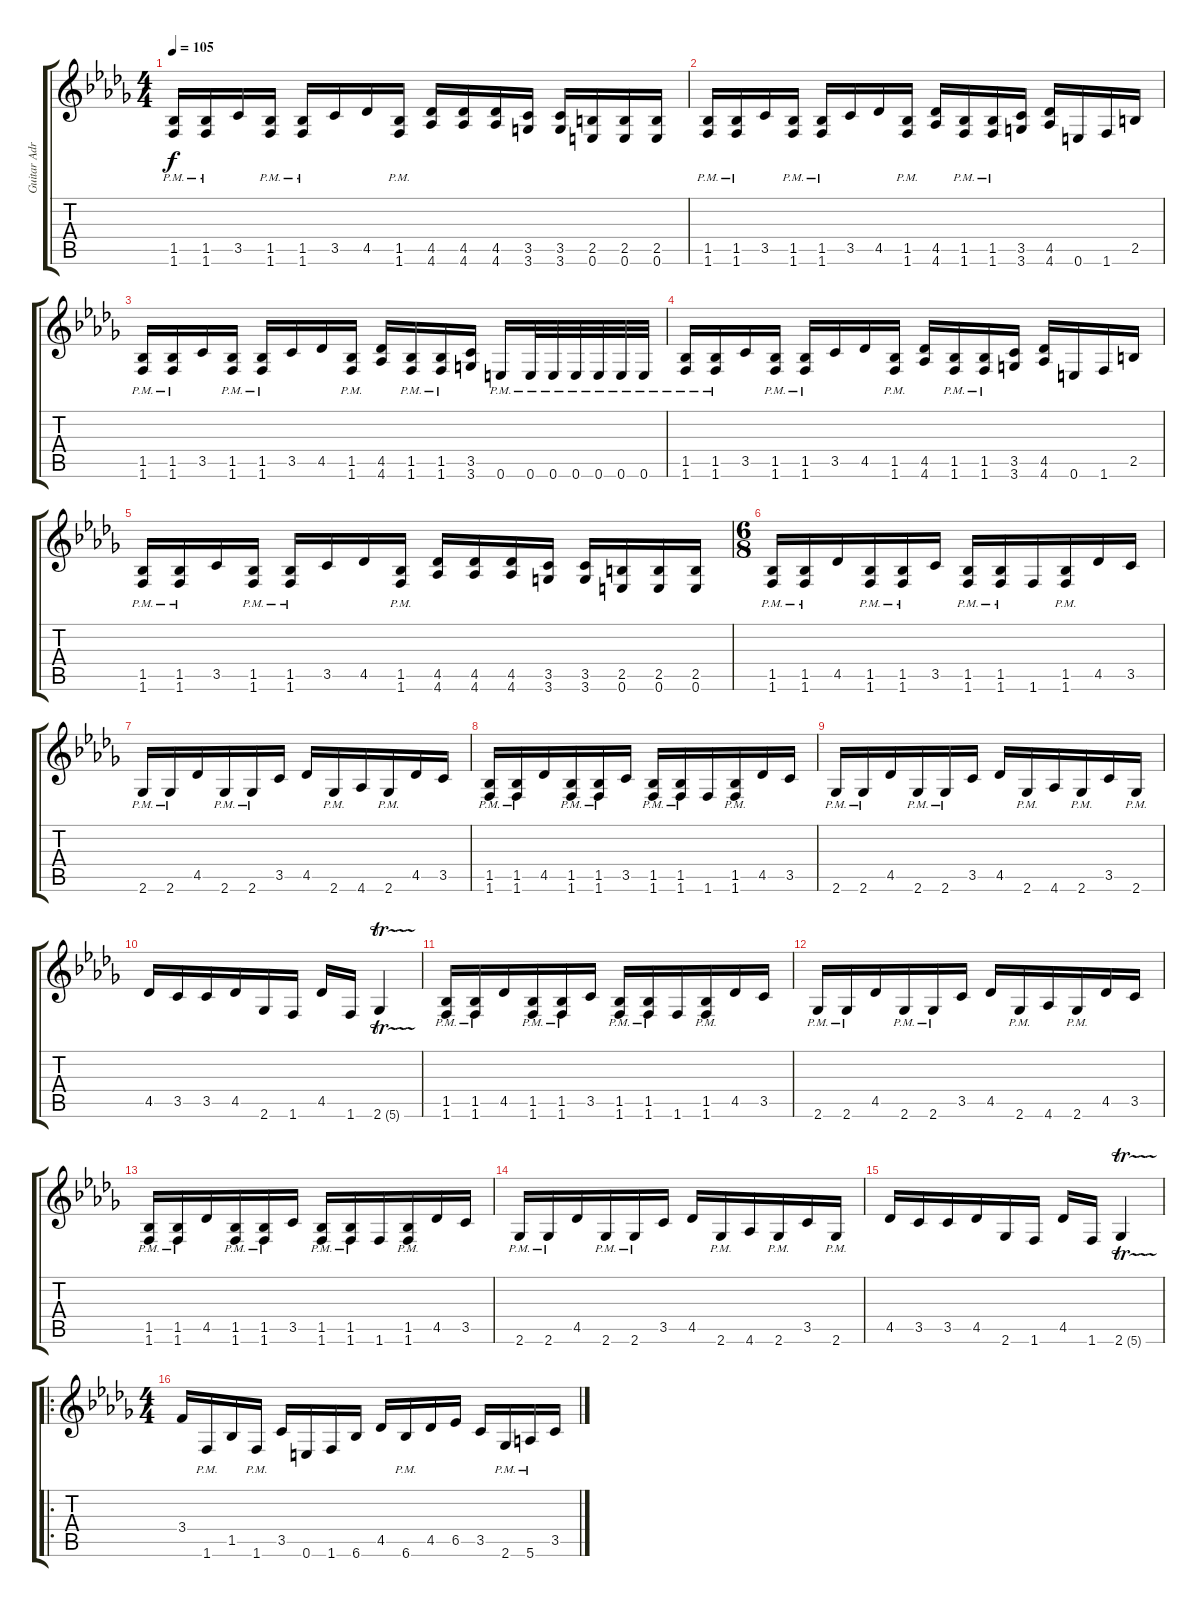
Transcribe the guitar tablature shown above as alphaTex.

\track ("Guitar Adrian Vogel" "Guitar Adr") {instrument distortionguitar}
\staff {score tabs}
\tuning (E4 B3 G3 D3 A2 E2) {hide}
\ts (4 4)
\tempo 105
\clef g2
\ks bbminor
(1.5{pm} 1.6).16{dy f} (1.5{pm} 1.6).16 3.5.16 (1.5{pm} 1.6).16 (1.5{pm} 1.6).16 3.5.16 4.5.16 (1.5{pm} 1.6).16 (4.5 4.6).16 (4.5 4.6).16 (4.5 4.6).16 (3.5 3.6).16 (3.5 3.6).16 (2.5 0.6).16 (2.5 0.6).16 (2.5 0.6).16 |
(1.5{pm} 1.6).16 (1.5{pm} 1.6).16 3.5.16 (1.5{pm} 1.6).16 (1.5{pm} 1.6).16 3.5.16 4.5.16 (1.5{pm} 1.6).16 (4.5 4.6).16 (1.5{pm} 1.6).16 (1.5{pm} 1.6).16 (3.5 3.6).16 (4.5 4.6).16 0.6.16 1.6.16 2.5.16 |
(1.5{pm} 1.6).16 (1.5{pm} 1.6).16 3.5.16 (1.5{pm} 1.6).16 (1.5{pm} 1.6).16 3.5.16 4.5.16 (1.5{pm} 1.6).16 (4.5 4.6).16 (1.5{pm} 1.6).16 (1.5{pm} 1.6).16 (3.5 3.6).16 0.6{pm}.16 0.6{pm}.32 0.6{pm}.32 0.6{pm}.32 0.6{pm}.32 0.6{pm}.32 0.6{pm}.32 |
(1.5{pm} 1.6).16 (1.5{pm} 1.6).16 3.5.16 (1.5{pm} 1.6).16 (1.5{pm} 1.6).16 3.5.16 4.5.16 (1.5{pm} 1.6).16 (4.5 4.6).16 (1.5{pm} 1.6).16 (1.5{pm} 1.6).16 (3.5 3.6).16 (4.5 4.6).16 0.6.16 1.6.16 2.5.16 |
(1.5{pm} 1.6).16 (1.5{pm} 1.6).16 3.5.16 (1.5{pm} 1.6).16 (1.5{pm} 1.6).16 3.5.16 4.5.16 (1.5{pm} 1.6).16 (4.5 4.6).16 (4.5 4.6).16 (4.5 4.6).16 (3.5 3.6).16 (3.5 3.6).16 (2.5 0.6).16 (2.5 0.6).16 (2.5 0.6).16 |
\ts (6 8)
(1.5{pm} 1.6).16 (1.5{pm} 1.6).16 4.5.16 (1.5{pm} 1.6).16 (1.5{pm} 1.6).16 3.5.16 (1.5{pm} 1.6).16 (1.5{pm} 1.6).16 1.6.16 (1.5{pm} 1.6).16 4.5.16 3.5.16 |
2.6{pm}.16 2.6{pm}.16 4.5.16 2.6{pm}.16 2.6{pm}.16 3.5.16 4.5.16 2.6{pm}.16 4.6.16 2.6{pm}.16 4.5.16 3.5.16 |
(1.5{pm} 1.6).16 (1.5{pm} 1.6).16 4.5.16 (1.5{pm} 1.6).16 (1.5{pm} 1.6).16 3.5.16 (1.5{pm} 1.6).16 (1.5{pm} 1.6).16 1.6.16 (1.5{pm} 1.6).16 4.5.16 3.5.16 |
2.6{pm}.16 2.6{pm}.16 4.5.16 2.6{pm}.16 2.6{pm}.16 3.5.16 4.5.16 2.6{pm}.16 4.6.16 2.6{pm}.16 3.5.16 2.6{pm}.16 |
4.5.16 3.5.16 3.5.16 4.5.16 2.6.16 1.6.16 4.5.16 1.6.16 2.6{tr (5 32)}.4 |
(1.5{pm} 1.6).16 (1.5{pm} 1.6).16 4.5.16 (1.5{pm} 1.6).16 (1.5{pm} 1.6).16 3.5.16 (1.5{pm} 1.6).16 (1.5{pm} 1.6).16 1.6.16 (1.5{pm} 1.6).16 4.5.16 3.5.16 |
2.6{pm}.16 2.6{pm}.16 4.5.16 2.6{pm}.16 2.6{pm}.16 3.5.16 4.5.16 2.6{pm}.16 4.6.16 2.6{pm}.16 4.5.16 3.5.16 |
(1.5{pm} 1.6).16 (1.5{pm} 1.6).16 4.5.16 (1.5{pm} 1.6).16 (1.5{pm} 1.6).16 3.5.16 (1.5{pm} 1.6).16 (1.5{pm} 1.6).16 1.6.16 (1.5{pm} 1.6).16 4.5.16 3.5.16 |
2.6{pm}.16 2.6{pm}.16 4.5.16 2.6{pm}.16 2.6{pm}.16 3.5.16 4.5.16 2.6{pm}.16 4.6.16 2.6{pm}.16 3.5.16 2.6{pm}.16 |
4.5.16 3.5.16 3.5.16 4.5.16 2.6.16 1.6.16 4.5.16 1.6.16 2.6{tr (5 32)}.4 |
\ro
\ts (4 4)
3.4.16 1.6{pm}.16 1.5.16 1.6{pm}.16 3.5.16 0.6.16 1.6.16 6.6.16 4.5.16 6.6{pm}.16 4.5.16 6.5.16 3.5.16 2.6{pm}.16 5.6{pm}.16 3.5.16
